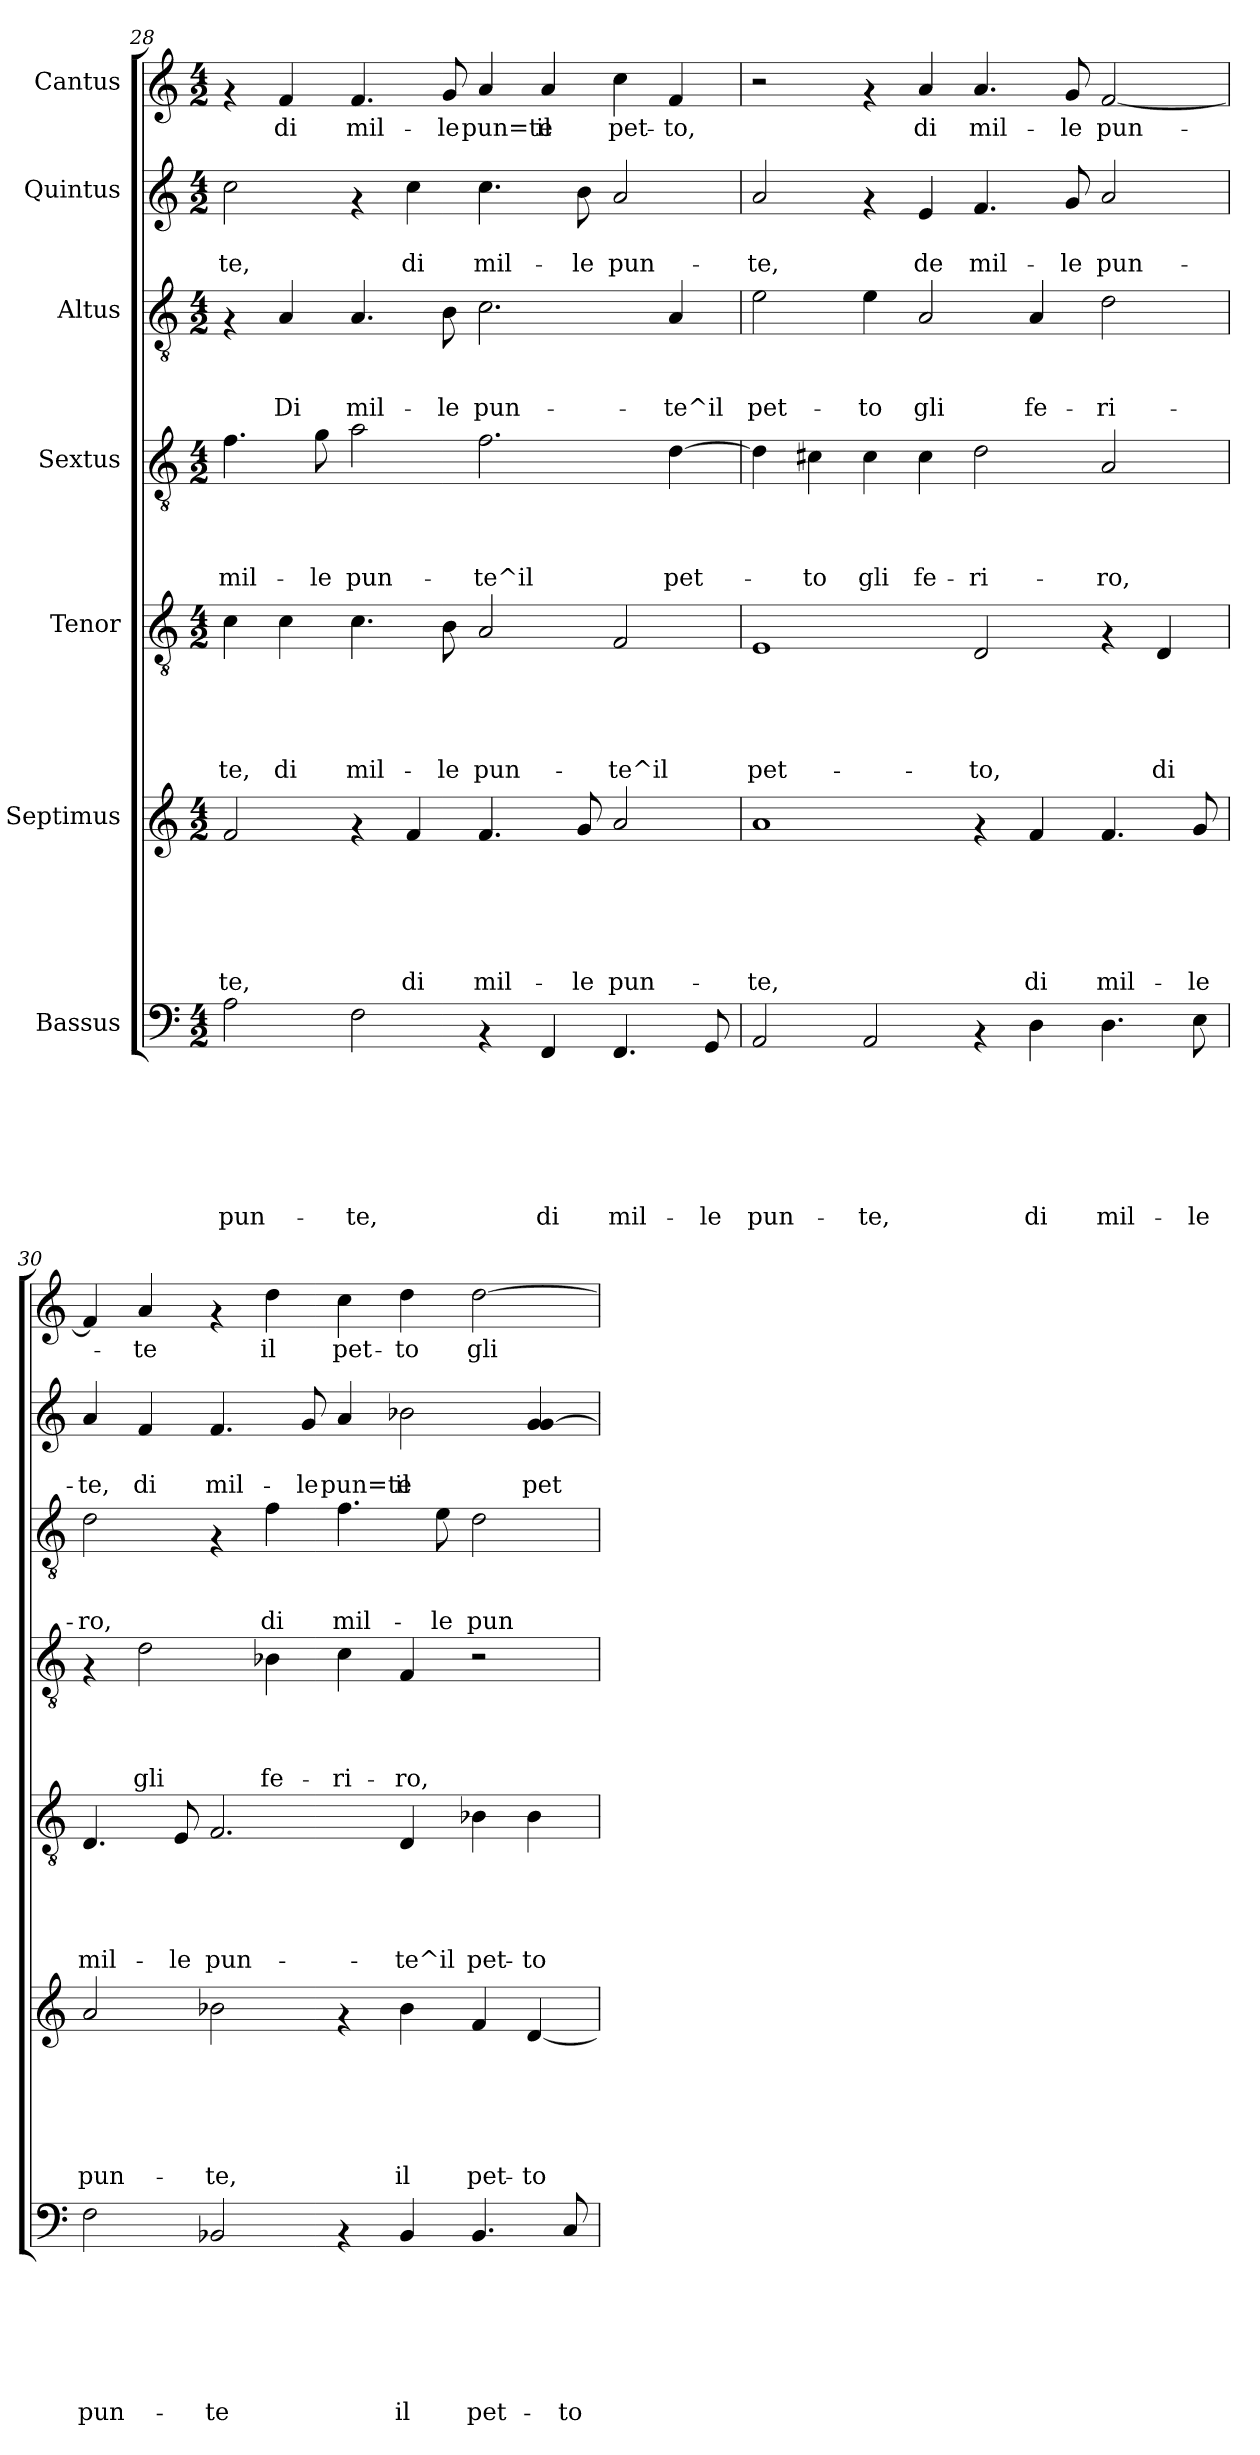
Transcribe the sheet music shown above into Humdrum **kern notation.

**kern	**text	**text	**text	**text	**text	**text	**text	**kern	**text	**text	**text	**text	**text	**text	**kern	**text	**text	**text	**text	**text	**kern	**text	**text	**text	**text	**kern	**text	**text	**text	**kern	**text	**text	**kern	**text
*part7	*part7	*part7	*part7	*part7	*part7	*part7	*part7	*part6	*part6	*part6	*part6	*part6	*part6	*part6	*part5	*part5	*part5	*part5	*part5	*part5	*part4	*part4	*part4	*part4	*part4	*part3	*part3	*part3	*part3	*part2	*part2	*part2	*part1	*part1
*staff7	*staff7	*staff7	*staff7	*staff7	*staff7	*staff7	*staff7	*staff6	*staff6	*staff6	*staff6	*staff6	*staff6	*staff6	*staff5	*staff5	*staff5	*staff5	*staff5	*staff5	*staff4	*staff4	*staff4	*staff4	*staff4	*staff3	*staff3	*staff3	*staff3	*staff2	*staff2	*staff2	*staff1	*staff1
*I"Bassus	*	*	*	*	*	*	*	*I"Septimus	*	*	*	*	*	*	*I"Tenor	*	*	*	*	*	*I"Sextus	*	*	*	*	*I"Altus	*	*	*	*I"Quintus	*	*	*I"Cantus	*
*clefF4	*	*	*	*	*	*	*	*clefG2	*	*	*	*	*	*	*clefGv2	*	*	*	*	*	*clefGv2	*	*	*	*	*clefGv2	*	*	*	*clefG2	*	*	*clefG2	*
*k[]	*	*	*	*	*	*	*	*k[]	*	*	*	*	*	*	*k[]	*	*	*	*	*	*k[]	*	*	*	*	*k[]	*	*	*	*k[]	*	*	*k[]	*
*C:	*	*	*	*	*	*	*	*C:	*	*	*	*	*	*	*C:	*	*	*	*	*	*C:	*	*	*	*	*C:	*	*	*	*C:	*	*	*C:	*
*M4/2	*	*	*	*	*	*	*	*M4/2	*	*	*	*	*	*	*M4/2	*	*	*	*	*	*M4/2	*	*	*	*	*M4/2	*	*	*	*M4/2	*	*	*M4/2	*
=28	=28	=28	=28	=28	=28	=28	=28	=28	=28	=28	=28	=28	=28	=28	=28	=28	=28	=28	=28	=28	=28	=28	=28	=28	=28	=28	=28	=28	=28	=28	=28	=28	=28	=28
!	!	!	!	!	!	!	!LO:LY:b	!	!	!	!	!	!	!LO:LY:b	!	!	!	!	!	!LO:LY:b	!	!	!	!	!LO:LY:b	!	!	!	!	!	!	!LO:LY:b	!	!
2A\	.	.	.	.	.	.	pun-	2f/	.	.	.	.	.	-te,	4c\	.	.	.	.	-te,	4.f\	.	.	.	mil-	4rF	.	.	.	2cc\	.	-te,	4rf	.
!	!	!	!	!	!	!	!	!	!	!	!	!	!	!	!	!	!	!	!	!LO:LY:b	!	!	!	!	!	!	!	!	!LO:LY:b	!	!	!	!	!LO:LY:b
.	.	.	.	.	.	.	.	.	.	.	.	.	.	.	4c\	.	.	.	.	di	.	.	.	.	.	4A/	.	.	Di	.	.	.	4f/	di
!	!	!	!	!	!	!	!	!	!	!	!	!	!	!	!	!	!	!	!	!	!	!	!	!	!LO:LY:b	!	!	!	!	!	!	!	!	!
.	.	.	.	.	.	.	.	.	.	.	.	.	.	.	.	.	.	.	.	.	8g\	.	.	.	-le	.	.	.	.	.	.	.	.	.
!	!	!	!	!	!	!	!LO:LY:b	!	!	!	!	!	!	!	!	!	!	!	!	!LO:LY:b	!	!	!	!	!LO:LY:b	!	!	!	!LO:LY:b	!	!	!	!	!LO:LY:b
2F\	.	.	.	.	.	.	-te,	4rf	.	.	.	.	.	.	4.c\	.	.	.	.	mil-	2a\	.	.	.	pun-	4.A/	.	.	mil-	4rf	.	.	4.f/	mil-
!	!	!	!	!	!	!	!	!	!	!	!	!	!	!LO:LY:b	!	!	!	!	!	!	!	!	!	!	!	!	!	!	!	!	!	!LO:LY:b	!	!
.	.	.	.	.	.	.	.	4f/	.	.	.	.	.	di	.	.	.	.	.	.	.	.	.	.	.	.	.	.	.	4cc\	.	di	.	.
!	!	!	!	!	!	!	!	!	!	!	!	!	!	!	!	!	!	!	!	!LO:LY:b	!	!	!	!	!	!	!	!	!LO:LY:b	!	!	!	!	!LO:LY:b
.	.	.	.	.	.	.	.	.	.	.	.	.	.	.	8B\	.	.	.	.	-le	.	.	.	.	.	8B\	.	.	-le	.	.	.	8g/	-le
!	!	!	!	!	!	!	!	!	!	!	!	!	!	!LO:LY:b	!	!	!	!	!	!LO:LY:b	!	!	!	!	!LO:LY:b	!	!	!	!LO:LY:b	!	!	!LO:LY:b	!	!LO:LY:b
4rAA	.	.	.	.	.	.	.	4.f/	.	.	.	.	.	mil-	2A/	.	.	.	.	pun-	2.f\	.	.	.	-te^il	2.c\	.	.	pun-	4.cc\	.	mil-	4a/	pun=te
!	!	!	!	!	!	!	!LO:LY:b	!	!	!	!	!	!	!	!	!	!	!	!	!	!	!	!	!	!	!	!	!	!	!	!	!	!	!LO:LY:b
4FF/	.	.	.	.	.	.	di	.	.	.	.	.	.	.	.	.	.	.	.	.	.	.	.	.	.	.	.	.	.	.	.	.	4a/	il
!	!	!	!	!	!	!	!	!	!	!	!	!	!	!LO:LY:b	!	!	!	!	!	!	!	!	!	!	!	!	!	!	!	!	!	!LO:LY:b	!	!
.	.	.	.	.	.	.	.	8g/	.	.	.	.	.	-le	.	.	.	.	.	.	.	.	.	.	.	.	.	.	.	8b\	.	-le	.	.
!	!	!	!	!	!	!	!LO:LY:b	!	!	!	!	!	!	!LO:LY:b	!	!	!	!	!	!LO:LY:b	!	!	!	!	!	!	!	!	!	!	!	!LO:LY:b	!	!LO:LY:b
4.FF/	.	.	.	.	.	.	mil-	2a/	.	.	.	.	.	pun-	2F/	.	.	.	.	-te^il	.	.	.	.	.	.	.	.	.	2a/	.	pun-	4cc\	pet-
!	!	!	!	!	!	!	!	!	!	!	!	!	!	!	!	!	!	!	!	!	!	!	!	!	!LO:LY:b	!	!	!	!LO:LY:b	!	!	!	!	!LO:LY:b
.	.	.	.	.	.	.	.	.	.	.	.	.	.	.	.	.	.	.	.	.	[>4d\	.	.	.	pet-	4A/	.	.	-te^il	.	.	.	4f/	-to,
!	!	!	!	!	!	!	!LO:LY:b	!	!	!	!	!	!	!	!	!	!	!	!	!	!	!	!	!	!	!	!	!	!	!	!	!	!	!
8GG/	.	.	.	.	.	.	-le	.	.	.	.	.	.	.	.	.	.	.	.	.	.	.	.	.	.	.	.	.	.	.	.	.	.	.
=29	=29	=29	=29	=29	=29	=29	=29	=29	=29	=29	=29	=29	=29	=29	=29	=29	=29	=29	=29	=29	=29	=29	=29	=29	=29	=29	=29	=29	=29	=29	=29	=29	=29	=29
!	!	!	!	!	!	!	!LO:LY:b	!	!	!	!	!	!	!LO:LY:b	!	!	!	!	!	!LO:LY:b	!	!	!	!	!	!	!	!	!LO:LY:b	!	!	!LO:LY:b	!	!
2AA/	.	.	.	.	.	.	pun-	1a	.	.	.	.	.	-te,	1E	.	.	.	.	pet-	4d\]	.	.	.	.	2e\	.	.	pet-	2a/	.	-te,	2r	.
!	!	!	!	!	!	!	!	!	!	!	!	!	!	!	!	!	!	!	!	!	!	!	!	!	!LO:LY:b	!	!	!	!	!	!	!	!	!
.	.	.	.	.	.	.	.	.	.	.	.	.	.	.	.	.	.	.	.	.	4c#X\	.	.	.	-to	.	.	.	.	.	.	.	.	.
!	!	!	!	!	!	!	!LO:LY:b	!	!	!	!	!	!	!	!	!	!	!	!	!	!	!	!	!	!LO:LY:b	!	!	!	!LO:LY:b	!	!	!	!	!
2AA/	.	.	.	.	.	.	-te,	.	.	.	.	.	.	.	.	.	.	.	.	.	4c#\	.	.	.	gli	4e\	.	.	-to	4rf	.	.	4rf	.
!	!	!	!	!	!	!	!	!	!	!	!	!	!	!	!	!	!	!	!	!	!	!	!	!	!LO:LY:b	!	!	!	!LO:LY:b	!	!	!LO:LY:b	!	!LO:LY:b
.	.	.	.	.	.	.	.	.	.	.	.	.	.	.	.	.	.	.	.	.	4c#\	.	.	.	fe-	2A/	.	.	gli	4e/	.	de	4a/	di
!	!	!	!	!	!	!	!	!	!	!	!	!	!	!	!	!	!	!	!	!LO:LY:b	!	!	!	!	!LO:LY:b	!	!	!	!	!	!	!LO:LY:b	!	!LO:LY:b
4rAA	.	.	.	.	.	.	.	4rf	.	.	.	.	.	.	2D/	.	.	.	.	-to,	2d\	.	.	.	-ri-	.	.	.	.	4.f/	.	mil-	4.a/	mil-
!	!	!	!	!	!	!	!LO:LY:b	!	!	!	!	!	!	!LO:LY:b	!	!	!	!	!	!	!	!	!	!	!	!	!	!	!LO:LY:b	!	!	!	!	!
4D\	.	.	.	.	.	.	di	4f/	.	.	.	.	.	di	.	.	.	.	.	.	.	.	.	.	.	4A/	.	.	fe-	.	.	.	.	.
!	!	!	!	!	!	!	!	!	!	!	!	!	!	!	!	!	!	!	!	!	!	!	!	!	!	!	!	!	!	!	!	!LO:LY:b	!	!LO:LY:b
.	.	.	.	.	.	.	.	.	.	.	.	.	.	.	.	.	.	.	.	.	.	.	.	.	.	.	.	.	.	8g/	.	-le	8g/	-le
!	!	!	!	!	!	!	!LO:LY:b	!	!	!	!	!	!	!LO:LY:b	!	!	!	!	!	!	!	!	!	!	!LO:LY:b	!	!	!	!LO:LY:b	!	!	!LO:LY:b	!	!LO:LY:b
4.D\	.	.	.	.	.	.	mil-	4.f/	.	.	.	.	.	mil-	4rF	.	.	.	.	.	2A/	.	.	.	-ro,	2d\	.	.	-ri-	2a/	.	pun-	[<2f/	pun-
!	!	!	!	!	!	!	!	!	!	!	!	!	!	!	!	!	!	!	!	!LO:LY:b	!	!	!	!	!	!	!	!	!	!	!	!	!	!
.	.	.	.	.	.	.	.	.	.	.	.	.	.	.	4D/	.	.	.	.	di	.	.	.	.	.	.	.	.	.	.	.	.	.	.
!	!	!	!	!	!	!	!LO:LY:b	!	!	!	!	!	!	!LO:LY:b	!	!	!	!	!	!	!	!	!	!	!	!	!	!	!	!	!	!	!	!
8E\	.	.	.	.	.	.	-le	8g/	.	.	.	.	.	-le	.	.	.	.	.	.	.	.	.	.	.	.	.	.	.	.	.	.	.	.
!!LO:PB:g=z
=30	=30	=30	=30	=30	=30	=30	=30	=30	=30	=30	=30	=30	=30	=30	=30	=30	=30	=30	=30	=30	=30	=30	=30	=30	=30	=30	=30	=30	=30	=30	=30	=30	=30	=30
!	!	!	!	!	!	!	!LO:LY:b	!	!	!	!	!	!	!LO:LY:b	!	!	!	!	!	!LO:LY:b	!	!	!	!	!	!	!	!	!LO:LY:b	!	!	!LO:LY:b	!	!
2F\	.	.	.	.	.	.	pun-	2a/	.	.	.	.	.	pun-	4.D/	.	.	.	.	mil-	4rF	.	.	.	.	2d\	.	.	-ro,	4a/	.	-te,	4f/]	.
!	!	!	!	!	!	!	!	!	!	!	!	!	!	!	!	!	!	!	!	!	!	!	!	!	!LO:LY:b	!	!	!	!	!	!	!LO:LY:b	!	!LO:LY:b
.	.	.	.	.	.	.	.	.	.	.	.	.	.	.	.	.	.	.	.	.	2d\	.	.	.	gli	.	.	.	.	4f/	.	di	4a/	-te
!	!	!	!	!	!	!	!	!	!	!	!	!	!	!	!	!	!	!	!	!LO:LY:b	!	!	!	!	!	!	!	!	!	!	!	!	!	!
.	.	.	.	.	.	.	.	.	.	.	.	.	.	.	8E/	.	.	.	.	-le	.	.	.	.	.	.	.	.	.	.	.	.	.	.
!	!	!	!	!	!	!	!LO:LY:b	!	!	!	!	!	!	!LO:LY:b	!	!	!	!	!	!LO:LY:b	!	!	!	!	!	!	!	!	!	!	!	!LO:LY:b	!	!
2BB-X/	.	.	.	.	.	.	-te	2b-X\	.	.	.	.	.	-te,	2.F/	.	.	.	.	pun-	.	.	.	.	.	4rF	.	.	.	4.f/	.	mil-	4rf	.
!	!	!	!	!	!	!	!	!	!	!	!	!	!	!	!	!	!	!	!	!	!	!	!	!	!LO:LY:b	!	!	!	!LO:LY:b	!	!	!	!	!LO:LY:b
.	.	.	.	.	.	.	.	.	.	.	.	.	.	.	.	.	.	.	.	.	4B-X\	.	.	.	fe-	4f\	.	.	di	.	.	.	4dd\	il
!	!	!	!	!	!	!	!	!	!	!	!	!	!	!	!	!	!	!	!	!	!	!	!	!	!	!	!	!	!	!	!	!LO:LY:b	!	!
.	.	.	.	.	.	.	.	.	.	.	.	.	.	.	.	.	.	.	.	.	.	.	.	.	.	.	.	.	.	8g/	.	-le	.	.
!	!	!	!	!	!	!	!	!	!	!	!	!	!	!	!	!	!	!	!	!	!	!	!	!	!LO:LY:b	!	!	!	!LO:LY:b	!	!	!LO:LY:b	!	!LO:LY:b
4rAA	.	.	.	.	.	.	.	4rf	.	.	.	.	.	.	.	.	.	.	.	.	4c\	.	.	.	-ri-	4.f\	.	.	mil-	4a/	.	pun=te	4cc\	pet-
!	!	!	!	!	!	!	!LO:LY:b	!	!	!	!	!	!	!LO:LY:b	!	!	!	!	!	!LO:LY:b	!	!	!	!	!LO:LY:b	!	!	!	!	!	!	!LO:LY:b	!	!LO:LY:b
4BB-/	.	.	.	.	.	.	il	4b-\	.	.	.	.	.	il	4D/	.	.	.	.	-te^il	4F/	.	.	.	-ro,	.	.	.	.	2b-X\	.	il	4dd\	-to
!	!	!	!	!	!	!	!	!	!	!	!	!	!	!	!	!	!	!	!	!	!	!	!	!	!	!	!	!	!LO:LY:b	!	!	!	!	!
.	.	.	.	.	.	.	.	.	.	.	.	.	.	.	.	.	.	.	.	.	.	.	.	.	.	8e\	.	.	-le	.	.	.	.	.
!	!	!	!	!	!	!	!LO:LY:b	!	!	!	!	!	!	!LO:LY:b	!	!	!	!	!	!LO:LY:b	!	!	!	!	!	!	!	!	!LO:LY:b	!	!	!	!	!LO:LY:b
4.BB-/	.	.	.	.	.	.	pet-	4f/	.	.	.	.	.	pet-	4B-X\	.	.	.	.	pet-	2r	.	.	.	.	2d\	.	.	pun-	.	.	.	[>2dd\	gli
!	!	!	!	!	!	!	!	!	!	!	!	!	!	!LO:LY:b	!	!	!	!	!	!LO:LY:b	!	!	!	!	!	!	!	!	!	!	!	!LO:LY:b	!	!
.	.	.	.	.	.	.	.	[<4d/	.	.	.	.	.	-to	4B-\	.	.	.	.	-to	.	.	.	.	.	.	.	.	.	4g/ [<4g/	.	pet-	.	.
!	!	!	!	!	!	!	!LO:LY:b	!	!	!	!	!	!	!	!	!	!	!	!	!	!	!	!	!	!	!	!	!	!	!	!	!	!	!
8C/	.	.	.	.	.	.	-to	.	.	.	.	.	.	.	.	.	.	.	.	.	.	.	.	.	.	.	.	.	.	.	.	.	.	.
=	=	=	=	=	=	=	=	=	=	=	=	=	=	=	=	=	=	=	=	=	=	=	=	=	=	=	=	=	=	=	=	=	=	=
*-	*-	*-	*-	*-	*-	*-	*-	*-	*-	*-	*-	*-	*-	*-	*-	*-	*-	*-	*-	*-	*-	*-	*-	*-	*-	*-	*-	*-	*-	*-	*-	*-	*-	*-
